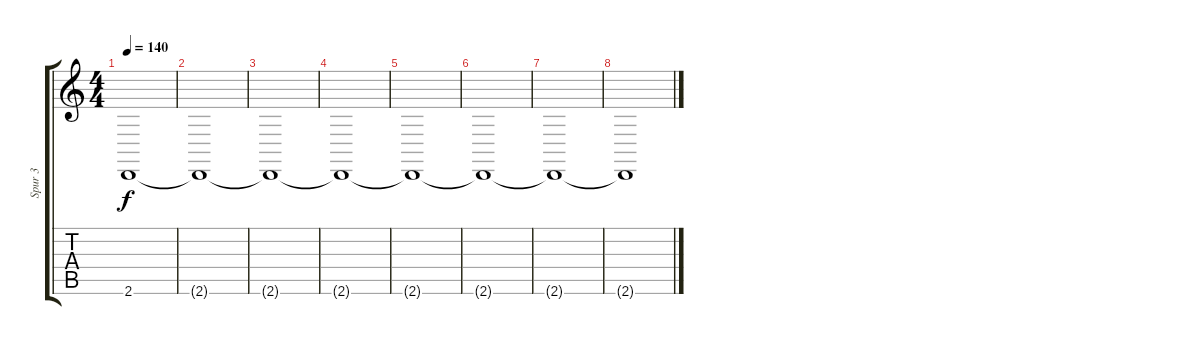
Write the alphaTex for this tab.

\track ("Spur 3" "Spur 3") {instrument lead7fifths}
\staff {score tabs}
\tuning (E4 B3 G3 D3 F2 C2) {hide}
\ts (4 4)
\tempo 140
\clef g2
\ks c
2.6{t}.1{dy f} |
2.6{t}.1 |
2.6{t}.1 |
2.6{t}.1 |
2.6{t}.1 |
2.6{t}.1 |
2.6{t}.1 |
2.6{t}.1
